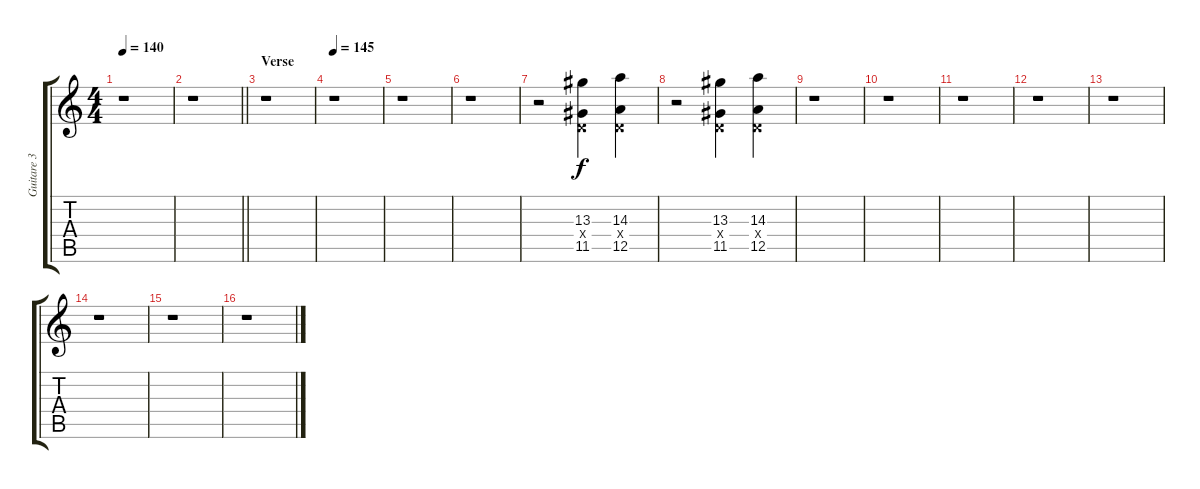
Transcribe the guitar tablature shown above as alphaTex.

\track ("Guitare 3 - Mathias" "Guitare 3 ") {instrument distortionguitar}
\staff {score tabs}
\tuning (E4 B3 G3 D3 A2 E2) {hide}
\ts (4 4)
\tempo 140
\clef g2
\ks c
r.1{dy f} |
\barLineRight lightlight
r.1 |
\section ("" "Verse")
r.1 |
\tempo 145
r.1 |
r.1 |
r.1 |
r.2 (13.3 0.4{x} 11.5).4 (14.3 0.4{x} 12.5).4 |
r.2 (13.3 0.4{x} 11.5).4 (14.3 0.4{x} 12.5).4 |
r.1 |
r.1 |
r.1 |
r.1 |
r.1 |
r.1 |
r.1 |
r.1
